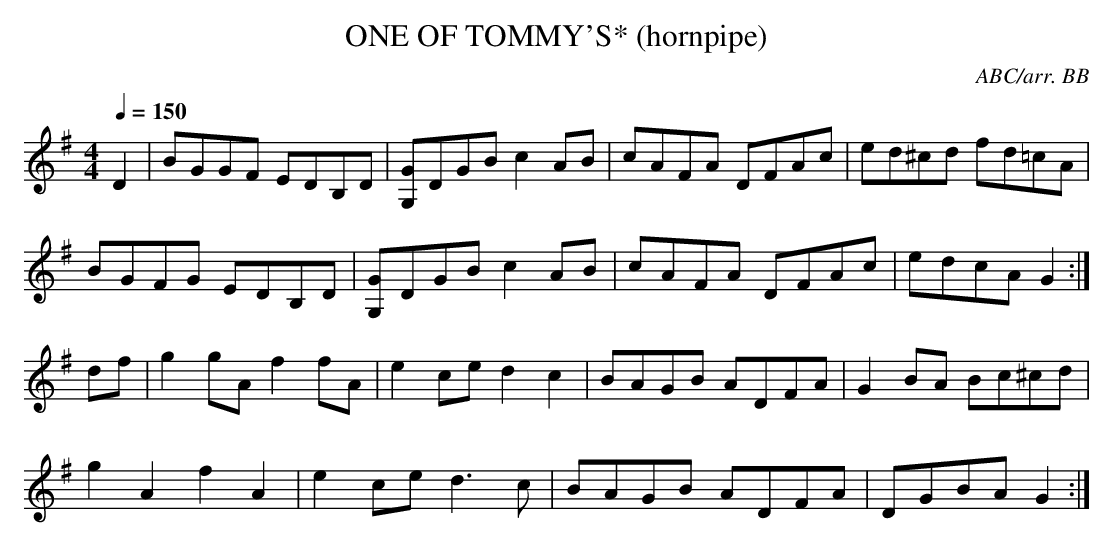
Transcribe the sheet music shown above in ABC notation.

X:1
T:ONE OF TOMMY'S* (hornpipe)
C:ABC/arr. BB
M:4/4
Q:1/4=150
K:G
D2|BGGF EDB,D|[G,G]DGB c2AB|cAFA DFAc|ed^cd fd=cA|
BGFG EDB,D|[G,G]DGB c2AB|cAFA DFAc|edcA G2:|
df|g2gA f2fA|e2ce d2c2|BAGB ADFA|G2BA Bc^cd|
g2A2 f2A2|e2ce d3c|BAGB ADFA|DGBA G2:|
